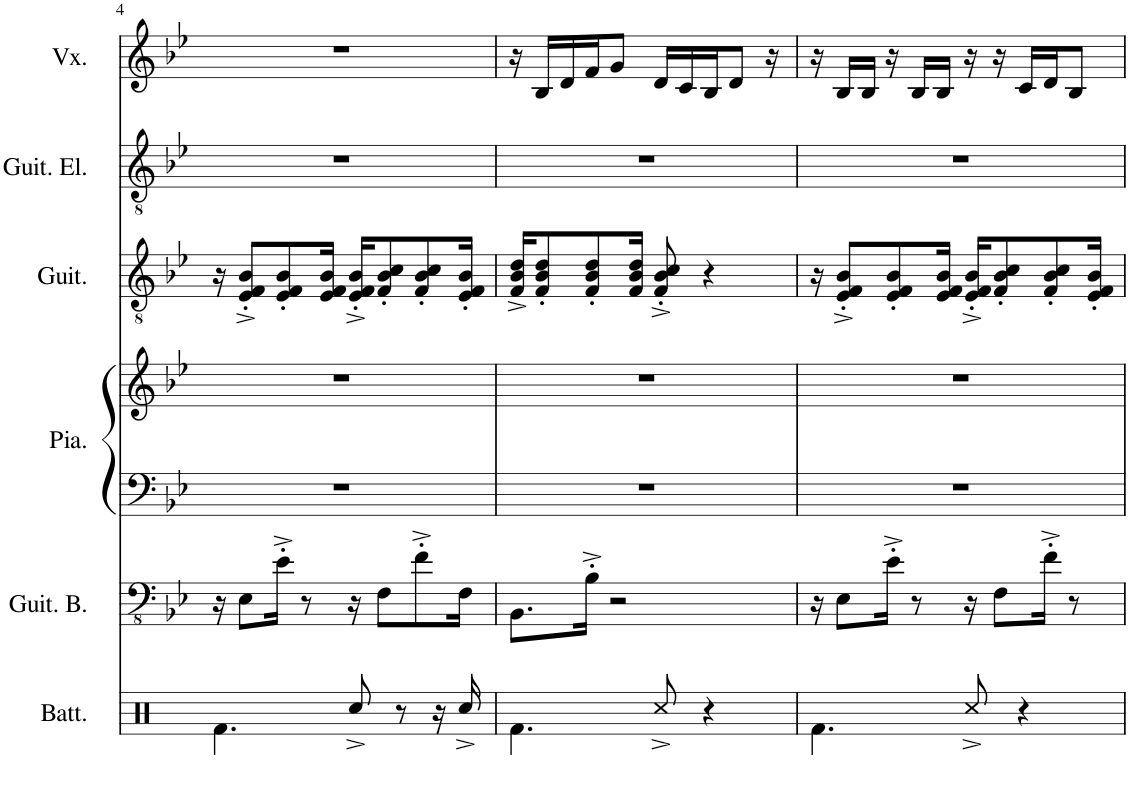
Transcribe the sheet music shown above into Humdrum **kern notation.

**kern	**kern	**kern	**kern	**kern	**kern	**kern
*part6	*part5	*part4	*part4	*part3	*part2	*part1
*staff7	*staff6	*staff5	*staff4	*staff3	*staff2	*staff1
*I"Batterie	*I"Guitare basse	*I"Piano	*	*I"Guitare acoustique	*I"Guitare électrique	*I"Voix
*I'Batt.	*I'Guit. B.	*I'Pia.	*	*I'Guit.	*I'Guit. El.	*I'Vx.
!!LO:PB:g=z
*clefX	*clefFv4	*clefF4	*clefG2	*clefGv2	*clefGv2	*clefG2
*k[]	*k[b-e-]	*k[b-e-]	*k[b-e-]	*k[b-e-]	*k[b-e-]	*k[b-e-]
*M6/8	*M6/8	*M6/8	*M6/8	*M6/8	*M6/8	*M6/8
=4	=4	=4	=4	=4	=4	=4
4.Rf\	16r	2.r	2.r	16r	2.r	2.r
.	8EE-\L	.	.	8E-/'^ 8F/'^ 8B-/'^L	.	.
.	16E-'^\Jk	.	.	8E-/' 8F/' 8B-/'	.	.
.	8r	.	.	.	.	.
.	.	.	.	16E-/ 16F/ 16B-/Jk	.	.
8Rcc^/	16r	.	.	16E-/'^ 16F/'^ 16B-/'^KL	.	.
.	8FF\L	.	.	8F/' 8B-/' 8c/'	.	.
8r	.	.	.	.	.	.
.	8F'^\	.	.	8F/' 8B-/' 8c/'	.	.
16r	.	.	.	.	.	.
16Rcc^/	16FF\Jk	.	.	16E-/' 16F/' 16B-/'Jk	.	.
=5	=5	=5	=5	=5	=5	=5
4.Rf\	8.BBB-\L	2.r	2.r	16F/^ 16B-/^ 16d/^KL	2.r	16r
.	.	.	.	8F/' 8B-/' 8d/'	.	16B-/LL
.	.	.	.	.	.	16d/
.	16BB-'^\Jk	.	.	8F/' 8B-/' 8d/'	.	16f/J
.	2r	.	.	.	.	8g/J
.	.	.	.	16F/ 16B-/ 16d/Jk	.	.
8Rcc^/	.	.	.	8F/'^ 8B-/'^ 8c/'^	.	16d/LL
.	.	.	.	.	.	16c/
4r	.	.	.	4r	.	16B-/J
.	.	.	.	.	.	8d/J
.	.	.	.	.	.	16r
=6	=6	=6	=6	=6	=6	=6
4.Rf\	16r	2.r	2.r	16r	2.r	16r
.	8EE-\L	.	.	8E-/'^ 8F/'^ 8B-/'^L	.	16B-/LL
.	.	.	.	.	.	16B-/JJ
.	16E-'^\Jk	.	.	8E-/' 8F/' 8B-/'	.	16r
.	8r	.	.	.	.	16B-/LL
.	.	.	.	16E-/ 16F/ 16B-/Jk	.	16B-/JJ
8Rcc^/	16r	.	.	16E-/'^ 16F/'^ 16B-/'^KL	.	16r
.	8FF\L	.	.	8F/' 8B-/' 8c/'	.	16r
4r	.	.	.	.	.	16c/LL
.	16F'^\Jk	.	.	8F/' 8B-/' 8c/'	.	16d/J
.	8r	.	.	.	.	8B-/J
.	.	.	.	16E-/' 16F/' 16B-/'Jk	.	.
=	=	=	=	=	=	=
*-	*-	*-	*-	*-	*-	*-
